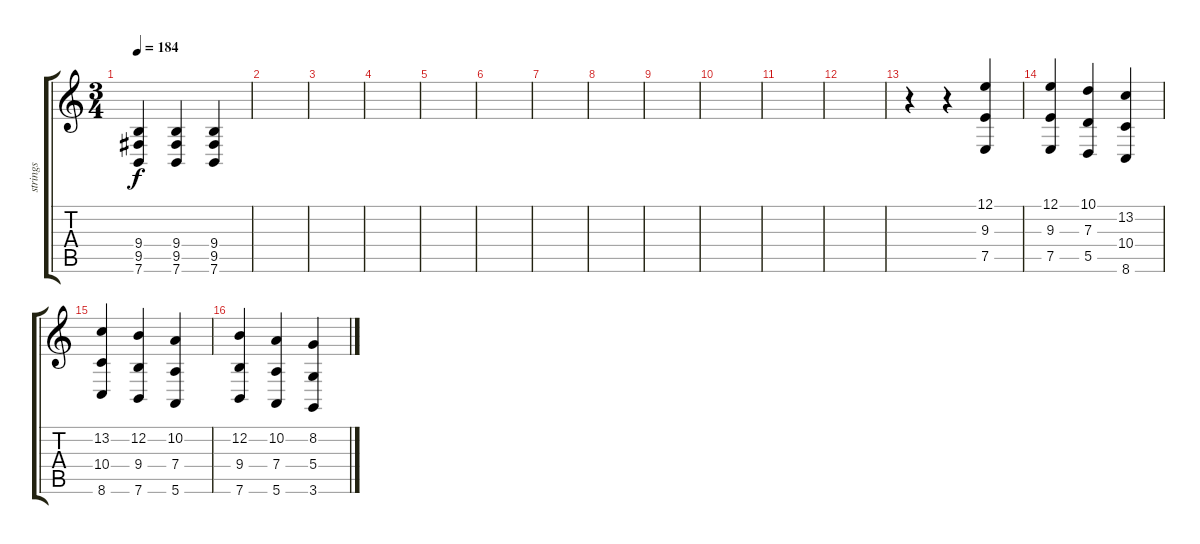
\track ("strings" "strings") {instrument viola}
\staff {score tabs}
\tuning (E4 B3 G3 D3 A2 E2) {hide}
\ts (3 4)
\tempo 184
\clef g2
\ks c
(9.4 9.5 7.6).4{dy f} (9.4 9.5 7.6).4 (9.4 9.5 7.6).4 |
|
|
|
|
|
|
|
|
|
|
|
r.4 r.4 (12.1 9.3 7.5).4 |
(12.1 9.3 7.5).4 (10.1 7.3 5.5).4 (13.2 10.4 8.6).4 |
(13.2 10.4 8.6).4 (12.2 9.4 7.6).4 (10.2 7.4 5.6).4 |
(12.2 9.4 7.6).4 (10.2 7.4 5.6).4 (8.2 5.4 3.6).4
